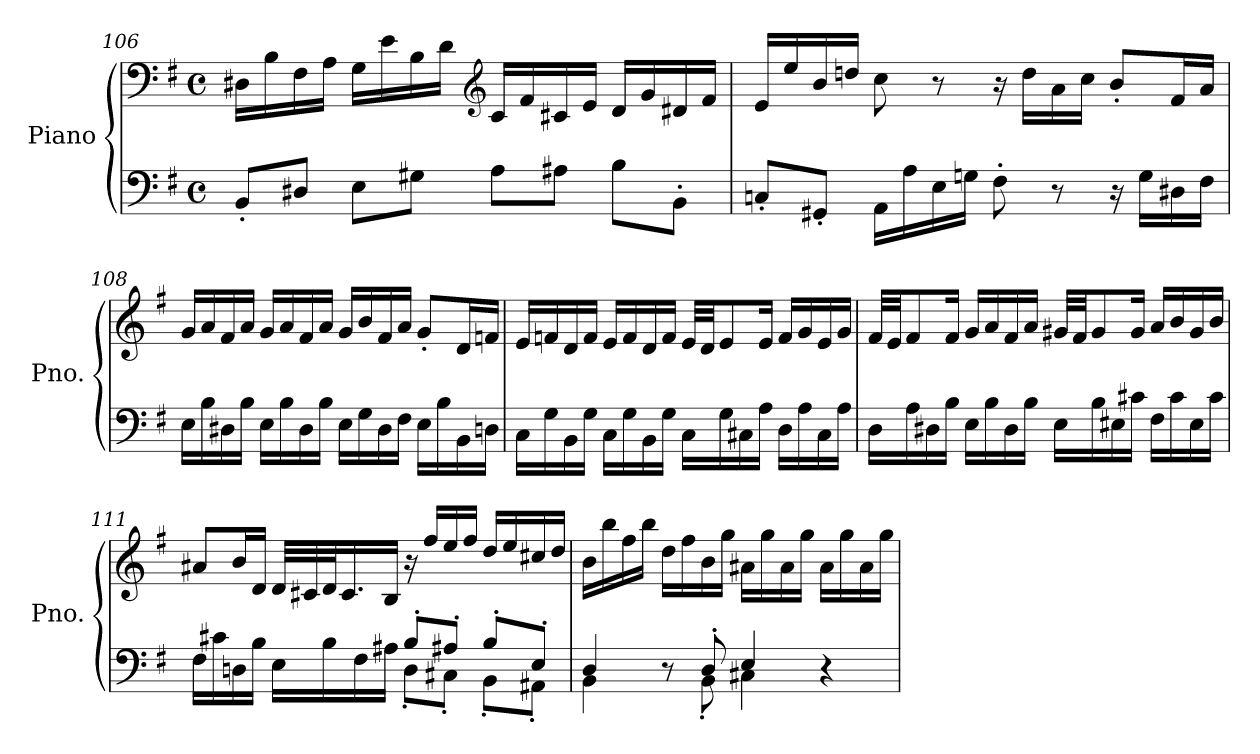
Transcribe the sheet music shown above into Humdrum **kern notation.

**kern	**kern
*part1	*part1
*staff2	*staff1
*I"Piano	*
*I'Pno.	*
!!LO:LB:g=z
*clefF4	*clefF4
*k[f#]	*k[f#]
*M4/4	*M4/4
*met(c)	*met(c)
=106	=106
8BB'/L	16D#X\LL
.	16B\
8D#X/J	16F#\
.	16A\JJ
8E\L	16G\LL
.	16e\
8G#X\J	16B\
.	16d\JJ
*	*clefG2
8A\L	16c/LL
.	16f#/
8A#X\J	16c#X/
.	16e/JJ
8B\L	16d/LL
.	16g/
8BB'\J	16d#X/
.	16f#/JJ
=107	=107
8Cn'/L	16e/LL
.	16ee/
8GG#X'/J	16b/
.	16ddn/JJ
16AA\LL	8cc\
16A\	.
16E\	8r
16Gn\JJ	.
8F#'\	16r
.	16dd\LL
8r	16a\
.	16cc\JJ
16r	8b'/L
16G\LL	.
16D#X\	16f#/L
16F#\JJ	16a/JJ
!!LO:LB:g=z
=108	=108
16E\LL	16g/LL
16B\	16a/
16D#X\	16f#/
16B\JJ	16a/JJ
16E\LL	16g/LL
16B\	16a/
16D#\	16f#/
16B\JJ	16a/JJ
16E\LL	16g/LL
16G\	16b/
16D#\	16f#/
16F#\JJ	16a/JJ
16E\LL	8g'/L
16B\	.
16BB\	16d/L
16Dn\JJ	16fn/JJ
=109	=109
16C\LL	16e/LL
16G\	16fn/
16BB\	16d/
16G\JJ	16f/JJ
16C\LL	16e/LL
16G\	16f/
16BB\	16d/
16G\JJ	16f/JJ
16C\LL	32e!/LLL
.	32d!/JJ
16G\	8e/
16C#X\	.
16A\JJ	16e/Jk
16D\LL	16f/LL
16A\	16g/
16C#\	16e/
16A\JJ	16g/JJ
!!LO:LB:g=z
=110	=110
16D\LL	32f#!/LLL
.	32e!/JJ
16A\	8f#/
16D#X\	.
16B\JJ	16f#/Jk
16E\LL	16g/LL
16B\	16a/
16D#\	16f#/
16B\JJ	16a/JJ
16E\LL	32g#X!/LLL
.	32f#!/JJ
16B\	8g#/
16E#X\	.
16c#X\JJ	16g#/Jk
16F#\LL	16a/LL
16c#\	16b/
16E#\	16g#/
16c#\JJ	16b/JJ
=111	=111
*^	*
2ryy	16F#\LL	8a#X/L
.	16c#X\	.
.	16Dn\	16b/L
.	16B\JJ	16d/JJ
.	16E\LL	32d!/LLL
.	.	32c#X!/
.	16B\	32d!/J
.	.	16.c#/
.	16F#\	.
.	16A#X\JJ	16B/JJ
8B'/L	8D'\L	16r
.	.	16ff#/LL
8A#X'/J	8C#X'\J	16ee/
.	.	16ff#/JJ
8B'/L	8BB'\L	16dd/LL
.	.	16ee/
8E'/J	8AA#X'\J	16cc#X/
.	.	16dd/JJ
!!LO:PB:g=z
=112	=112	=112
4D/	4BB\	16b\LL
.	.	16bb\
.	.	16ff#\
.	.	16bb\JJ
8r	8ryy	16dd\LL
.	.	16ff#\
8D'/	8BB'\	16b\
.	.	16gg\JJ
4E/	4C#X\	16a#X\LL
.	.	16gg\
.	.	16a#\
.	.	16gg\JJ
4r	4ryy	16a#\LL
.	.	16gg\
.	.	16a#\
.	.	16gg\JJ
*v	*v	*
=	=
*-	*-
